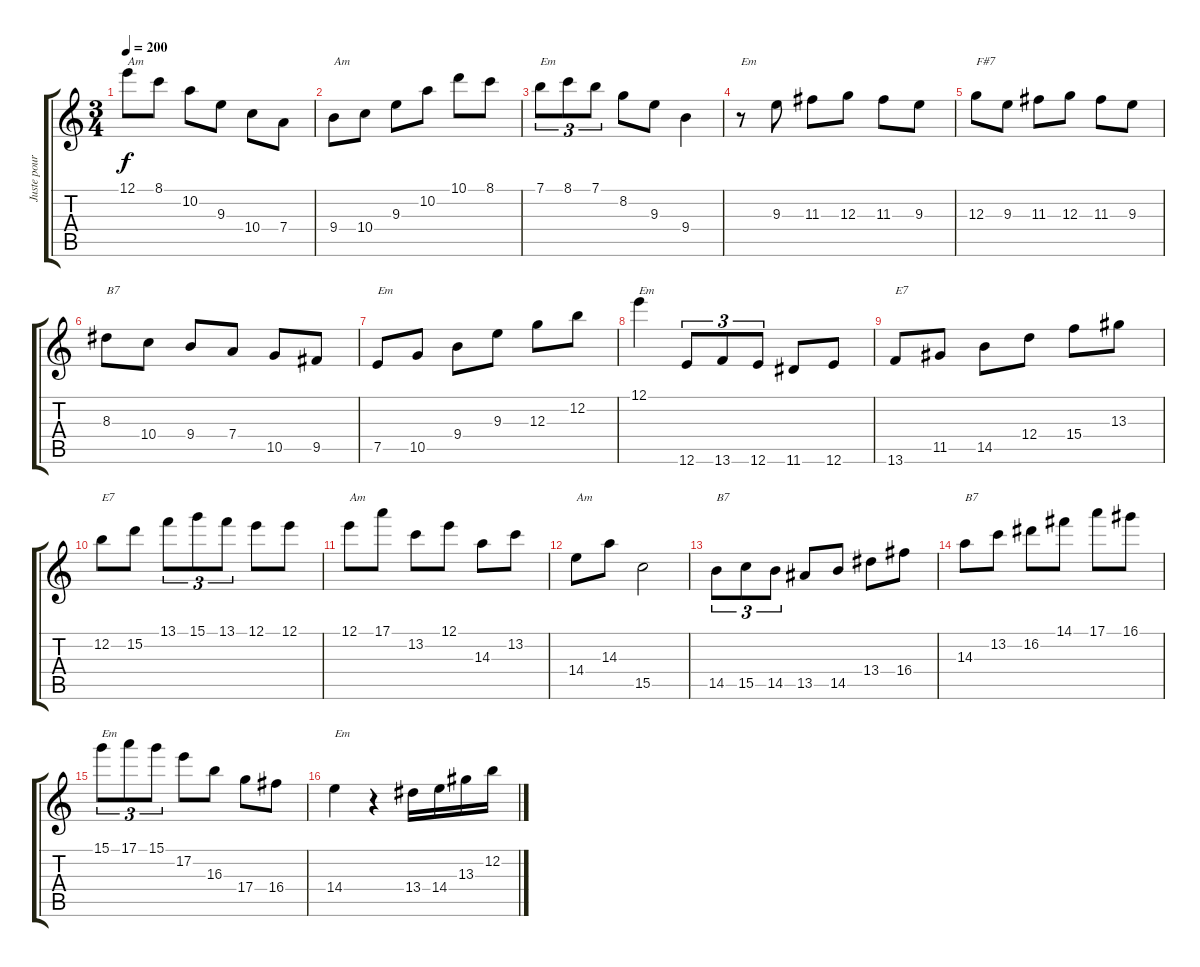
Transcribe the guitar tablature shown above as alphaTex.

\track ("Juste pour le son" "Juste pour") {instrument acousticbass}
\staff {score tabs}
\tuning (E4 B3 G3 D3 A2 E2) {hide}
\ts (3 4)
\tempo 200
\clef g2
\ks c
12.1.8{txt "Am" dy f} 8.1.8 10.2.8 9.3.8 10.4.8 7.4.8 |
9.4.8{txt "Am"} 10.4.8 9.3.8 10.2.8 10.1.8 8.1.8 |
7.1.8{tu (3 2) txt "Em"} 8.1.8{tu (3 2)} 7.1.8{tu (3 2)} 8.2.8 9.3.8 9.4.4 |
r.8{txt "Em"} 9.3.8 11.3.8 12.3.8 11.3.8 9.3.8 |
12.3.8{txt "F#7"} 9.3.8 11.3.8 12.3.8 11.3.8 9.3.8 |
8.3.8{txt "B7"} 10.4.8 9.4.8 7.4.8 10.5.8 9.5.8 |
7.5.8{txt "Em"} 10.5.8 9.4.8 9.3.8 12.3.8 12.2.8 |
12.1.4{txt "Em"} 12.6.8{tu (3 2)} 13.6.8{tu (3 2)} 12.6.8{tu (3 2)} 11.6.8 12.6.8 |
13.6.8{txt "E7"} 11.5.8 14.5.8 12.4.8 15.4.8 13.3.8 |
12.2.8{txt "E7"} 15.2.8 13.1.8{tu (3 2)} 15.1.8{tu (3 2)} 13.1.8{tu (3 2)} 12.1.8 12.1.8 |
12.1.8{txt "Am"} 17.1.8 13.2.8 12.1.8 14.3.8 13.2.8 |
14.4.8{txt "Am"} 14.3.8 15.5.2 |
14.5.8{tu (3 2) txt "B7"} 15.5.8{tu (3 2)} 14.5.8{tu (3 2)} 13.5.8 14.5.8 13.4.8 16.4.8 |
14.3.8{txt "B7"} 13.2.8 16.2.8 14.1.8 17.1.8 16.1.8 |
15.1.8{tu (3 2) txt "Em"} 17.1.8{tu (3 2)} 15.1.8{tu (3 2)} 17.2.8 16.3.8 17.4.8 16.4.8 |
14.4.4{txt "Em"} r.4 13.4.16 14.4.16 13.3.16 12.2.16
